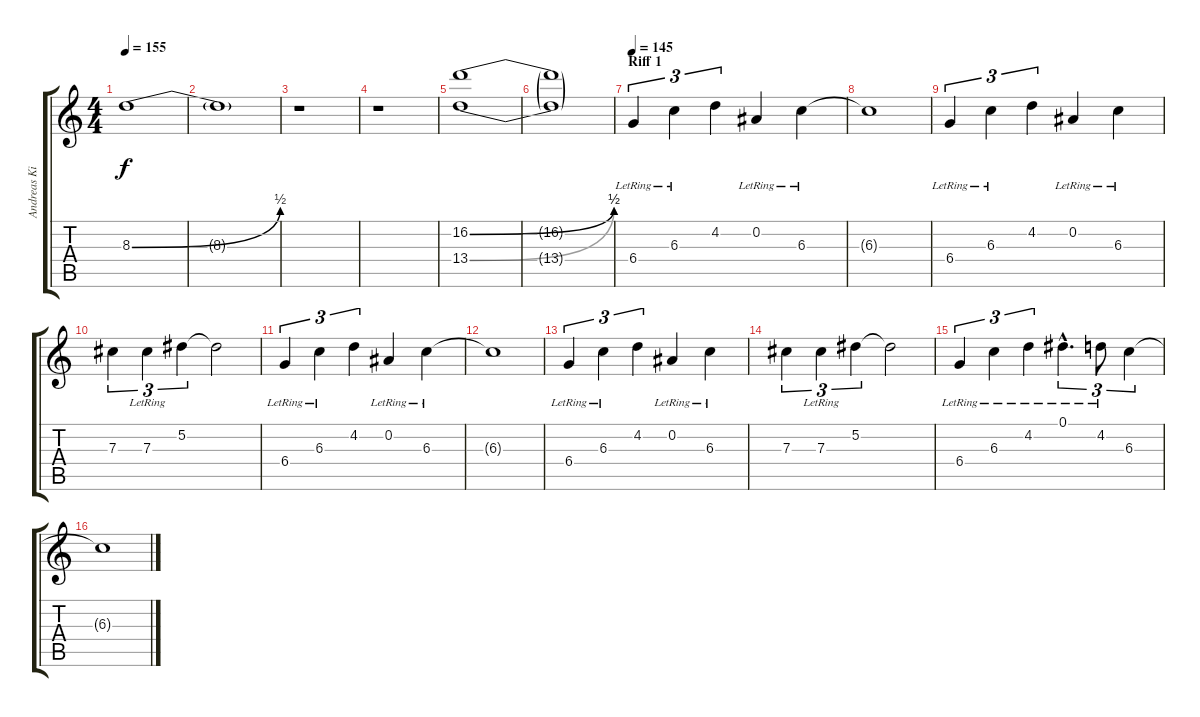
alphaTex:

\track ("Andreas Kisser - Guitar" "Andreas Ki") {instrument distortionguitar}
\staff {score tabs}
\tuning (Eb4 Bb3 Gb3 Db3 Ab2 Eb2) {hide}
\ts (4 4)
\tempo 155
\clef g2
\ks c
8.3{be (bend 0 0 60 2)}.1{dy f} |
8.3{t}.1 |
r.1 |
r.1 |
(16.2{be (bend 0 0 60 2)} 13.4{be (bend 0 0 60 2)}).1 |
(16.2{t} 13.4{t}).1 |
\section ("" "Riff 1")
\tempo 145
6.4{lr}.4{tu (3 2) volume 12 instrument distortionguitar} 6.3{lr}.4{tu (3 2)} 4.2.4{tu (3 2)} 0.2{lr}.4 6.3{lr}.4 |
6.3{t}.1 |
6.4{lr}.4{tu (3 2)} 6.3{lr}.4{tu (3 2)} 4.2.4{tu (3 2)} 0.2{lr}.4 6.3{lr}.4 |
7.3.4{tu (3 2)} 7.3{lr}.4{tu (3 2)} 5.2.4{tu (3 2)} 5.2{t}.2 |
6.4{lr}.4{tu (3 2) instrument distortionguitar} 6.3{lr}.4{tu (3 2)} 4.2.4{tu (3 2)} 0.2{lr}.4 6.3{lr}.4 |
6.3{t}.1 |
6.4{lr}.4{tu (3 2)} 6.3{lr}.4{tu (3 2)} 4.2.4{tu (3 2)} 0.2{lr}.4 6.3{lr}.4 |
7.3.4{tu (3 2)} 7.3{lr}.4{tu (3 2)} 5.2.4{tu (3 2)} 5.2{t}.2 |
6.4{lr}.4{tu (3 2) instrument distortionguitar} 6.3{lr}.4{tu (3 2)} 4.2{lr}.4{tu (3 2)} 0.1{hac lr}.4{d tu (3 2)} 4.2{lr}.8{tu (3 2)} 6.3.4{tu (3 2)} |
6.3{t}.1
